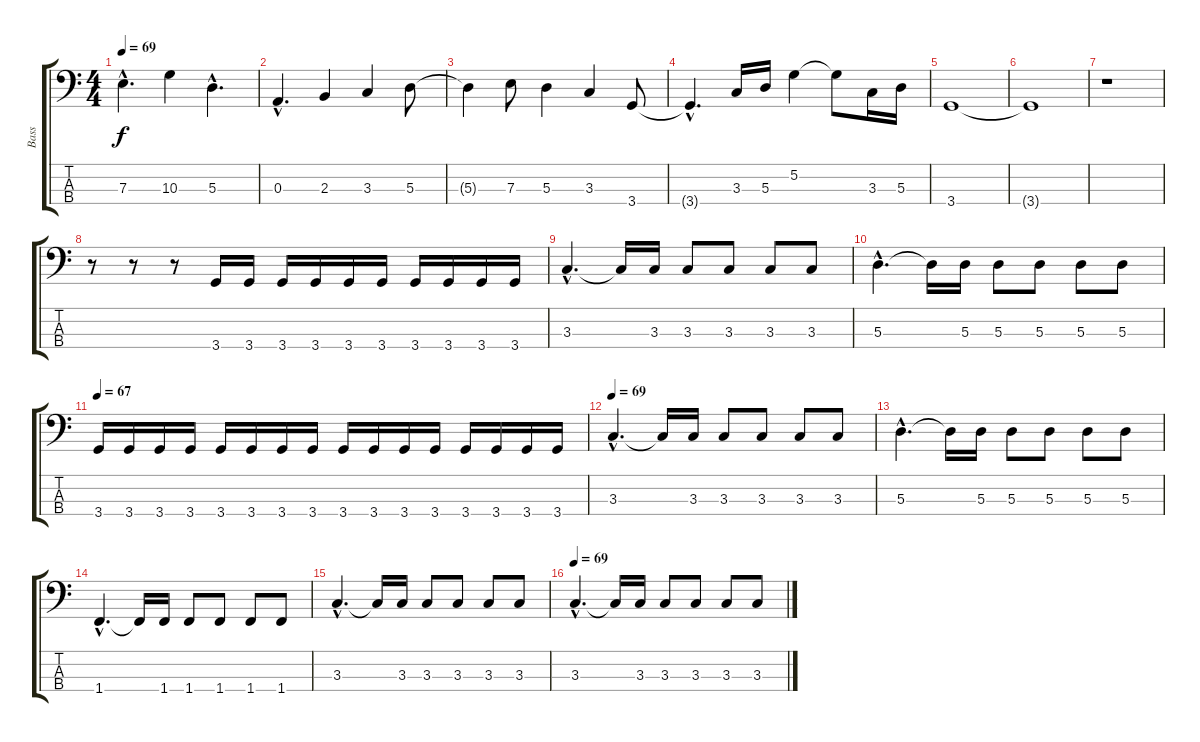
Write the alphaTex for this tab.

\track ("Bass" "Bass") {instrument electricbassfinger}
\staff {score tabs}
\tuning (G2 D2 A1 E1) {hide}
\ts (4 4)
\tempo 69
\clef f4
\ks c
7.3{hac t}.4{d dy f} 10.3.4 5.3{hac}.4{d} |
0.3{hac}.4{d} 2.3.4 3.3.4 5.3.8 |
5.3{t}.4 7.3.8 5.3.4 3.3.4 3.4.8 |
3.4{hac t}.4{d} 3.3.16 5.3.16 5.2.4 5.2{t}.8 3.3.16 5.3.16 |
3.4.1 |
3.4{t}.1 |
r.1 |
r.8 r.8 r.8 3.4.16 3.4.16 3.4.16 3.4.16 3.4.16 3.4.16 3.4.16 3.4.16 3.4.16 3.4.16 |
3.3{hac}.4{d} 3.3{t}.16 3.3.16 3.3.8 3.3.8 3.3.8 3.3.8 |
5.3{hac}.4{d} 5.3{t}.16 5.3.16 5.3.8 5.3.8 5.3.8 5.3.8 |
\tempo 67
3.4.16 3.4.16 3.4.16 3.4.16 3.4.16 3.4.16 3.4.16 3.4.16 3.4.16 3.4.16 3.4.16 3.4.16 3.4.16 3.4.16 3.4.16 3.4.16 |
\tempo 69
3.3{hac}.4{d} 3.3{t}.16 3.3.16 3.3.8 3.3.8 3.3.8 3.3.8 |
5.3{hac}.4{d} 5.3{t}.16 5.3.16 5.3.8 5.3.8 5.3.8 5.3.8 |
1.4{hac}.4{d} 1.4{t}.16 1.4.16 1.4.8 1.4.8 1.4.8 1.4.8 |
3.3{hac}.4{d} 3.3{t}.16 3.3.16 3.3.8 3.3.8 3.3.8 3.3.8 |
\tempo 69
3.3{hac}.4{d} 3.3{t}.16 3.3.16 3.3.8 3.3.8 3.3.8 3.3.8
